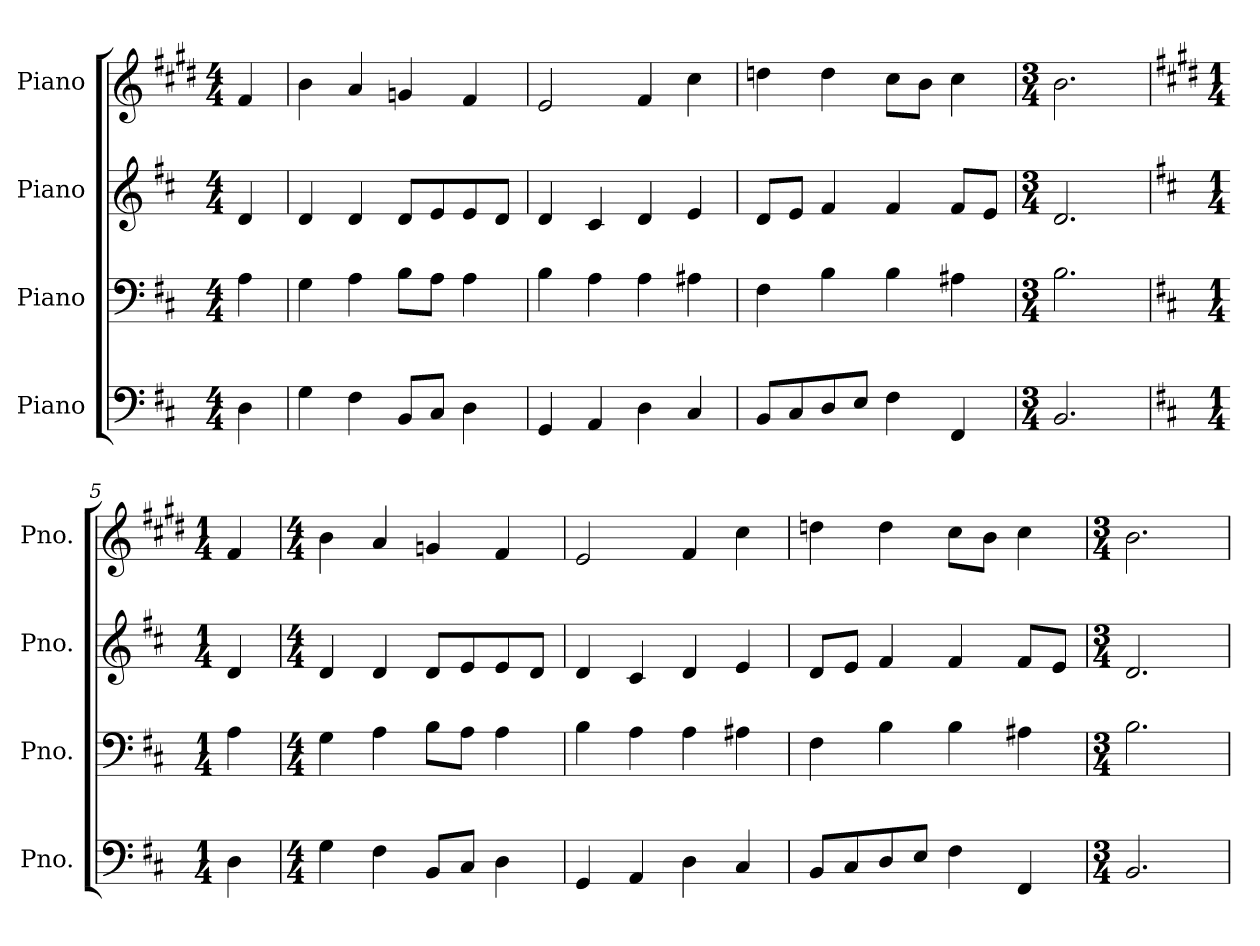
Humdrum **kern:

**kern	**kern	**kern	**kern
*part4	*part3	*part2	*part1
*staff4	*staff3	*staff2	*staff1
*I"Piano	*I"Piano	*I"Piano	*I"Piano
*I'Pno.	*I'Pno.	*I'Pno.	*I'Pno.
*clefF4	*clefF4	*clefG2	*clefG2
*k[f#c#]	*k[f#c#]	*k[f#c#]	*k[f#c#g#d#]
*M4/4	*M4/4	*M4/4	*M4/4
*MM120	*MM120	*MM120	*MM120
=	=	=	=
4D\	4A\	4d/	4f#/
=1	=1	=1	=1
4G\	4G\	4d/	4b\
4F#\	4A\	4d/	4a/
8BB/L	8B\L	8d/L	4gn/
8C#/J	8A\J	8e/	.
4D\	4A\	8e/	4f#/
.	.	8d/J	.
=2	=2	=2	=2
4GG/	4B\	4d/	2e/
4AA/	4A\	4c#/	.
4D\	4A\	4d/	4f#/
4C#/	4A#X\	4e/	4cc#\
=3	=3	=3	=3
8BB/L	4F#\	8d/L	4ddn\
8C#/	.	8e/J	.
8D/	4B\	4f#/	4dd\
8E/J	.	.	.
4F#\	4B\	4f#/	8cc#\L
.	.	.	8b\J
4FF#/	4A#X\	8f#/L	4cc#\
.	.	8e/J	.
=4	=4	=4	=4
*M3/4	*M3/4	*M3/4	*M3/4
2.BB/	2.B\	2.d/	2.b\
=5	=5	=5	=5
*k[f#c#]	*k[f#c#]	*k[f#c#]	*k[f#c#g#d#]
*M1/4	*M1/4	*M1/4	*M1/4
4D\	4A\	4d/	4f#/
=6	=6	=6	=6
*M4/4	*M4/4	*M4/4	*M4/4
4G\	4G\	4d/	4b\
4F#\	4A\	4d/	4a/
8BB/L	8B\L	8d/L	4gn/
8C#/J	8A\J	8e/	.
4D\	4A\	8e/	4f#/
.	.	8d/J	.
!!LO:LB:g=z
=7	=7	=7	=7
4GG/	4B\	4d/	2e/
4AA/	4A\	4c#/	.
4D\	4A\	4d/	4f#/
4C#/	4A#X\	4e/	4cc#\
=8	=8	=8	=8
8BB/L	4F#\	8d/L	4ddn\
8C#/	.	8e/J	.
8D/	4B\	4f#/	4dd\
8E/J	.	.	.
4F#\	4B\	4f#/	8cc#\L
.	.	.	8b\J
4FF#/	4A#X\	8f#/L	4cc#\
.	.	8e/J	.
=9	=9	=9	=9
*M3/4	*M3/4	*M3/4	*M3/4
2.BB/	2.B\	2.d/	2.b\
=	=	=	=
*-	*-	*-	*-
